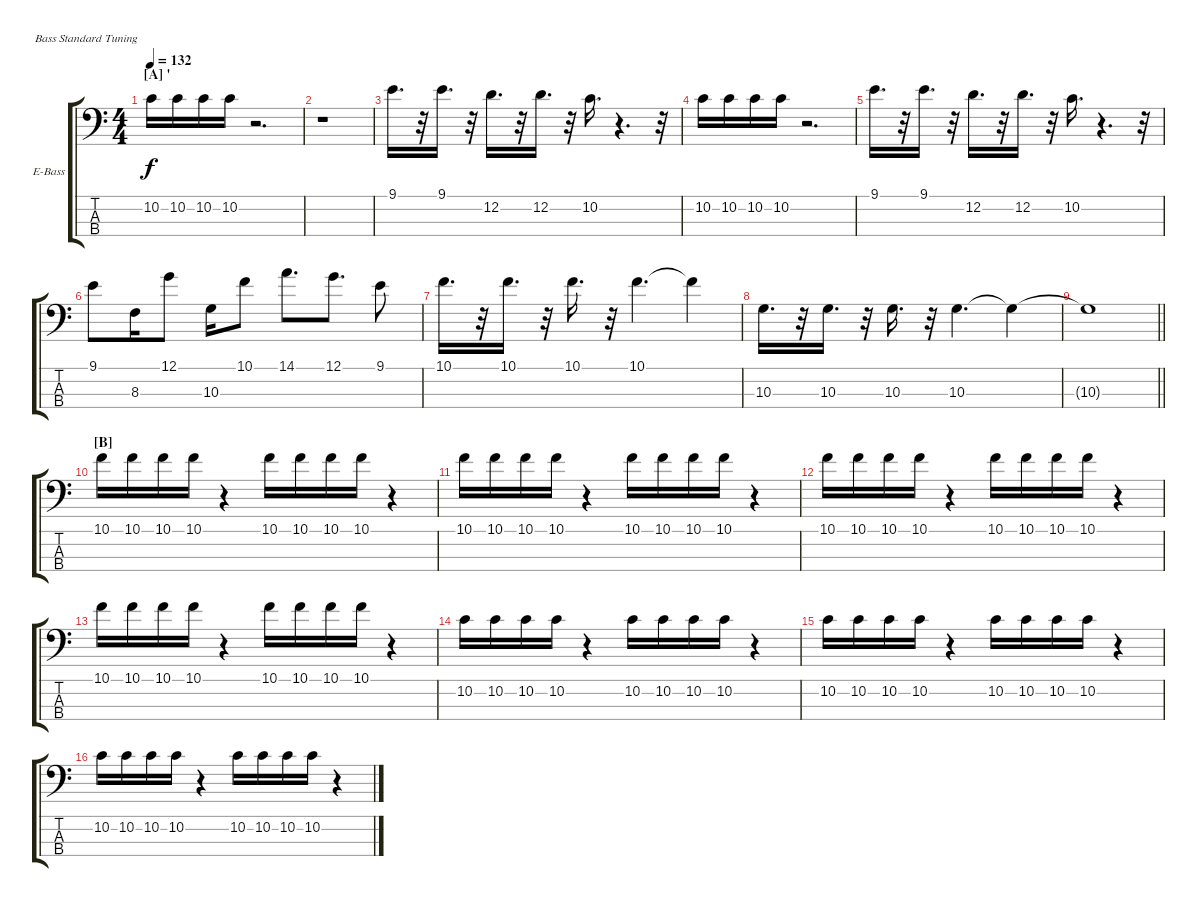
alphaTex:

\bracketExtendMode groupsimilarinstruments
\firstSystemTrackNameOrientation horizontal
\otherSystemsTrackNameOrientation horizontal
\track ("Nikolai Fraiture" "E-Bass") {instrument electricbassfinger}
\staff {score tabs}
\tuning (G2 D2 A1 E1)
\ts (4 4)
\section ("A" "'")
\tempo 132
\clef f4
\ks c
10.2.16{dy f} 10.2.16 10.2.16 10.2.16 r.2{d} |
r.1 |
9.1.16{d} r.32 9.1.16{d} r.32 12.2.16{d} r.32 12.2.16{d} r.32 10.2.16{d} r.4{d} r.32 |
10.2.16 10.2.16 10.2.16 10.2.16 r.2{d} |
9.1.16{d} r.32 9.1.16{d} r.32 12.2.16{d} r.32 12.2.16{d} r.32 10.2.16{d} r.4{d} r.32 |
9.1.8 8.3.16 12.1.8 10.3.16 10.1.8 14.1.8{d} 12.1.8{d} 9.1.8 |
10.1.16{d} r.32 10.1.16{d} r.32 10.1.16{d} r.32 10.1.4{d} 10.1{t}.4 |
10.3.16{d} r.32 10.3.16{d} r.32 10.3.16{d} r.32 10.3.4{d} 10.3{t}.4 |
\barLineRight lightlight
10.3{t}.1 |
\section ("B" "")
10.1.16 10.1.16 10.1.16 10.1.16 r.4 10.1.16 10.1.16 10.1.16 10.1.16 r.4 |
10.1.16 10.1.16 10.1.16 10.1.16 r.4 10.1.16 10.1.16 10.1.16 10.1.16 r.4 |
10.1.16 10.1.16 10.1.16 10.1.16 r.4 10.1.16 10.1.16 10.1.16 10.1.16 r.4 |
10.1.16 10.1.16 10.1.16 10.1.16 r.4 10.1.16 10.1.16 10.1.16 10.1.16 r.4 |
10.2.16 10.2.16 10.2.16 10.2.16 r.4 10.2.16 10.2.16 10.2.16 10.2.16 r.4 |
10.2.16 10.2.16 10.2.16 10.2.16 r.4 10.2.16 10.2.16 10.2.16 10.2.16 r.4 |
10.2.16 10.2.16 10.2.16 10.2.16 r.4 10.2.16 10.2.16 10.2.16 10.2.16 r.4
